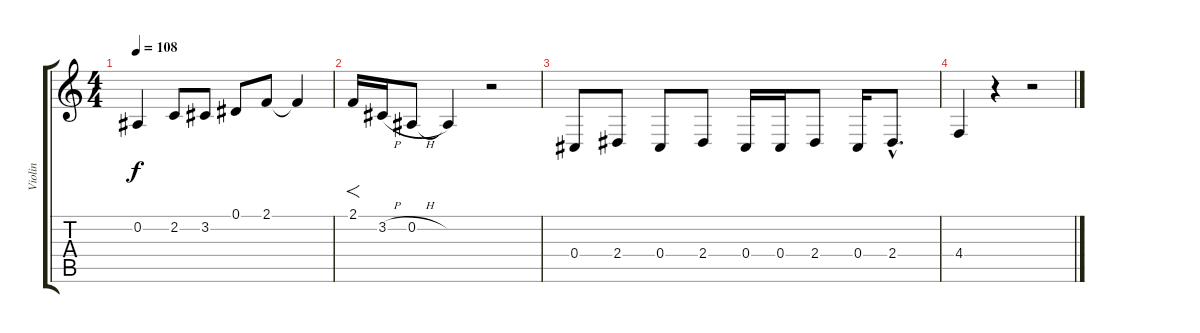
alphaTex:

\track ("Violin" "Violin") {instrument violin}
\staff {score tabs}
\tuning (Eb4 Bb3 Gb3 Db3 Ab2 Eb2) {hide}
\ts (4 4)
\tempo 108
\clef g2
\ks c
0.2.4{dy f} 2.2.8 3.2.8 0.1.8 2.1.8 2.1{t}.4 |
2.1.16{f} 3.2{h}.16 0.2{h}.8 0.2{t}.4 r.2 |
0.4.8 2.4.8 0.4.8 2.4.8 0.4.16 0.4.16 2.4.8 0.4.16 2.4{hac}.8{d} |
4.4.4 r.4 r.2
